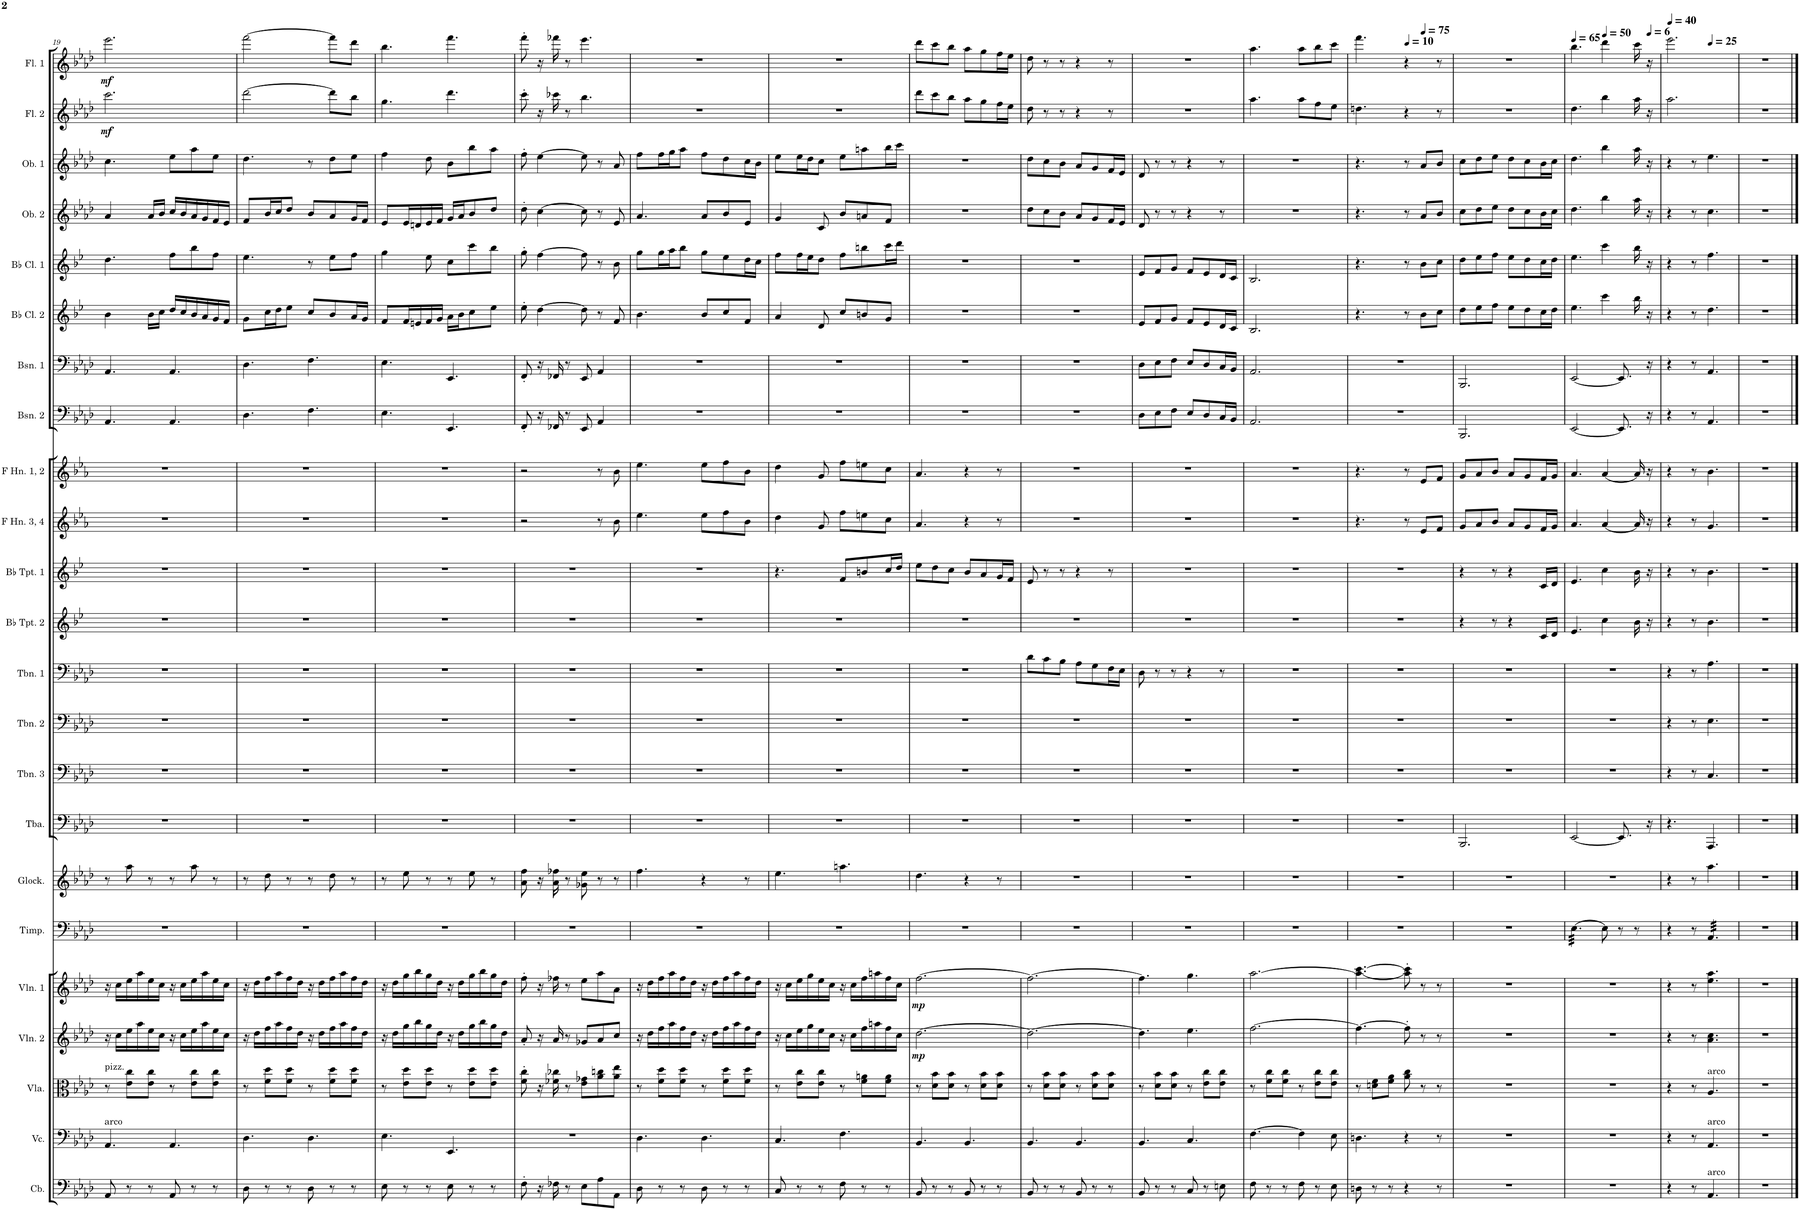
**kern	**kern	**kern	**kern	**dynam	**kern	**dynam	**kern	**kern	**kern	**kern	**kern	**kern	**kern	**kern	**kern	**kern	**kern	**kern	**kern	**kern	**kern	**kern	**kern	**dynam	**kern	**dynam
*part23	*part22	*part21	*part20	*part20	*part19	*part19	*part18	*part17	*part16	*part15	*part14	*part13	*part12	*part11	*part10	*part9	*part8	*part7	*part6	*part5	*part4	*part3	*part2	*part2	*part1	*part1
*staff23	*staff22	*staff21	*staff20	*staff20	*staff19	*staff19	*staff18	*staff17	*staff16	*staff15	*staff14	*staff13	*staff12	*staff11	*staff10	*staff9	*staff8	*staff7	*staff6	*staff5	*staff4	*staff3	*staff2	*staff2	*staff1	*staff1
*I"低音提琴	*I"大提琴	*I"中提琴	*I"小提琴 2	*	*I"小提琴 1	*	*I"定音鼓	*I"钟琴	*I"大号	*I"长号 3	*I"长号 2	*I"长号 1	*I"降B调小号 2	*I"降B调小号 1	*I"F调圆号 3, 4	*I"F调圆号 1, 2	*I"大管 2	*I"大管 1	*I"降B调单簧管 2	*I"降B调单簧管 1	*I"双簧管 2	*I"双簧管 1	*I"长笛 2	*	*I"长笛 1	*
!!LO:PB:g=z
*clefF4	*clefF4	*clefC3	*clefG2	*	*clefG2	*	*clefF4	*clefG2	*clefF4	*clefF4	*clefF4	*clefF4	*clefG2	*clefG2	*clefG2	*clefG2	*clefF4	*clefF4	*clefG2	*clefG2	*clefG2	*clefG2	*clefG2	*	*clefG2	*
*Trd7c12	*	*	*	*	*	*	*	*Trd-14c-24	*	*	*	*	*Trd1c2	*Trd1c2	*Trd4c7	*Trd4c7	*	*	*Trd1c2	*Trd1c2	*	*	*	*	*	*
*k[b-e-a-d-]	*k[b-e-a-d-]	*k[b-e-a-d-]	*k[b-e-a-d-]	*	*k[b-e-a-d-]	*	*k[b-e-a-d-]	*k[b-e-a-d-]	*k[b-e-a-d-]	*k[b-e-a-d-]	*k[b-e-a-d-]	*k[b-e-a-d-]	*k[b-e-]	*k[b-e-]	*k[b-e-a-]	*k[b-e-a-]	*k[b-e-a-d-]	*k[b-e-a-d-]	*k[b-e-]	*k[b-e-]	*k[b-e-a-d-]	*k[b-e-a-d-]	*k[b-e-a-d-]	*	*k[b-e-a-d-]	*
*M6/8	*M6/8	*M6/8	*M6/8	*	*M6/8	*	*M6/8	*M6/8	*M6/8	*M6/8	*M6/8	*M6/8	*M6/8	*M6/8	*M6/8	*M6/8	*M6/8	*M6/8	*M6/8	*M6/8	*M6/8	*M6/8	*M6/8	*	*M6/8	*
=19	=19	=19	=19	=19	=19	=19	=19	=19	=19	=19	=19	=19	=19	=19	=19	=19	=19	=19	=19	=19	=19	=19	=19	=19	=19	=19
!	!	!LO:TX:a:t=pizz.	!	!	!	!	!	!	!	!	!	!	!	!	!	!	!	!	!	!	!	!	!	!	!	!
!	!LO:TX:a:t=arco	!	!	!	!	!	!	!	!	!	!	!	!	!	!	!	!	!	!	!	!	!	!	!	!	!
!	!	!	!	!	!	!	!	!	!	!	!	!	!	!	!	!	!	!	!	!	!	!	!	!LO:DY:b	!	!LO:DY:b
8AA-/	4.AA-/	8r	16r	.	16r	.	2.r	8r	2.r	2.r	2.r	2.r	2.r	2.r	2.r	2.r	4.AA-/	4.AA-/	4b-\	4.dd\	4a-/	4.cc\	2.ccc\	mf	2.eee-\	mf
.	.	.	16cc\LL	.	16cc\LL	.	.	.	.	.	.	.	.	.	.	.	.	.	.	.	.	.	.	.	.	.
8r	.	8e-\ 8cc\L	16ee-\	.	16ee-\	.	.	8aa-\	.	.	.	.	.	.	.	.	.	.	.	.	.	.	.	.	.	.
.	.	.	16aa-\	.	16aa-\	.	.	.	.	.	.	.	.	.	.	.	.	.	.	.	.	.	.	.	.	.
8r	.	8e-\ 8cc\J	16ee-\	.	16ee-\	.	.	8r	.	.	.	.	.	.	.	.	.	.	16b-\LL	.	16a-/LL	.	.	.	.	.
.	.	.	16cc\JJ	.	16cc\JJ	.	.	.	.	.	.	.	.	.	.	.	.	.	16cc\JJ	.	16b-/JJ	.	.	.	.	.
8AA-/	4.AA-/	8r	16r	.	16r	.	.	8r	.	.	.	.	.	.	.	.	4.AA-/	4.AA-/	16dd/LL	8ff\L	16cc/LL	8ee-\L	.	.	.	.
.	.	.	16cc\LL	.	16cc\LL	.	.	.	.	.	.	.	.	.	.	.	.	.	16cc/	.	16b-/	.	.	.	.	.
8r	.	8e-\ 8cc\L	16ee-\	.	16ee-\	.	.	8aa-\	.	.	.	.	.	.	.	.	.	.	16b-/	8bb-\	16a-/	8aa-\	.	.	.	.
.	.	.	16aa-\	.	16aa-\	.	.	.	.	.	.	.	.	.	.	.	.	.	16a/	.	16g/	.	.	.	.	.
8r	.	8e-\ 8cc\J	16ee-\	.	16ee-\	.	.	8r	.	.	.	.	.	.	.	.	.	.	16g/	8ff\J	16f/	8ee-\J	.	.	.	.
.	.	.	16cc\JJ	.	16cc\JJ	.	.	.	.	.	.	.	.	.	.	.	.	.	16f/JJ	.	16e-/JJ	.	.	.	.	.
=20	=20	=20	=20	=20	=20	=20	=20	=20	=20	=20	=20	=20	=20	=20	=20	=20	=20	=20	=20	=20	=20	=20	=20	=20	=20	=20
8D-\	4.D-\	8r	16r	.	16r	.	2.r	8r	2.r	2.r	2.r	2.r	2.r	2.r	2.r	2.r	4.D-\	4.D-\	8g\L	4.ee-\	8f/L	4.dd-\	[2ddd-\	.	[2fff\	.
.	.	.	16dd-\LL	.	16dd-\LL	.	.	.	.	.	.	.	.	.	.	.	.	.	.	.	.	.	.	.	.	.
8r	.	8f\ 8dd-\L	16ff\	.	16ff\	.	.	8dd-\	.	.	.	.	.	.	.	.	.	.	16cc\L	.	16b-/L	.	.	.	.	.
.	.	.	16aa-\	.	16aa-\	.	.	.	.	.	.	.	.	.	.	.	.	.	16dd\J	.	16cc/J	.	.	.	.	.
8r	.	8f\ 8dd-\J	16ff\	.	16ff\	.	.	8r	.	.	.	.	.	.	.	.	.	.	8ee-\J	.	8dd-/J	.	.	.	.	.
.	.	.	16dd-\JJ	.	16dd-\JJ	.	.	.	.	.	.	.	.	.	.	.	.	.	.	.	.	.	.	.	.	.
8D-\	4.D-\	8r	16r	.	16r	.	.	8r	.	.	.	.	.	.	.	.	4.F\	4.F\	8cc/L	8r	8b-/L	8r	.	.	.	.
.	.	.	16dd-\LL	.	16dd-\LL	.	.	.	.	.	.	.	.	.	.	.	.	.	.	.	.	.	.	.	.	.
8r	.	8f\ 8dd-\L	16ff\	.	16ff\	.	.	8dd-\	.	.	.	.	.	.	.	.	.	.	8b-/	8ee-\L	8a-/	8dd-\L	8ddd-\L]	.	8fff\L]	.
.	.	.	16aa-\	.	16aa-\	.	.	.	.	.	.	.	.	.	.	.	.	.	.	.	.	.	.	.	.	.
8r	.	8f\ 8dd-\J	16ff\	.	16ff\	.	.	8r	.	.	.	.	.	.	.	.	.	.	16a/L	8ff\J	16g/L	8ee-\J	8bb-\J	.	8ddd-\J	.
.	.	.	16dd-\JJ	.	16dd-\JJ	.	.	.	.	.	.	.	.	.	.	.	.	.	16g/JJ	.	16f/JJ	.	.	.	.	.
=21	=21	=21	=21	=21	=21	=21	=21	=21	=21	=21	=21	=21	=21	=21	=21	=21	=21	=21	=21	=21	=21	=21	=21	=21	=21	=21
8E-\	4.E-\	8r	16r	.	16r	.	2.r	8r	2.r	2.r	2.r	2.r	2.r	2.r	2.r	2.r	4.E-\	4.E-\	8f/L	4gg\	8e-/L	4ff\	4.gg\	.	4.bb-\	.
.	.	.	16dd-\LL	.	16dd-\LL	.	.	.	.	.	.	.	.	.	.	.	.	.	.	.	.	.	.	.	.	.
8r	.	8e-\ 8dd-\L	16gg\	.	16gg\	.	.	8ee-\	.	.	.	.	.	.	.	.	.	.	16f/L	.	16e-/L	.	.	.	.	.
.	.	.	16bb-\	.	16bb-\	.	.	.	.	.	.	.	.	.	.	.	.	.	16en/	.	16dn/	.	.	.	.	.
8r	.	8e-\ 8dd-\J	16gg\	.	16gg\	.	.	8r	.	.	.	.	.	.	.	.	.	.	16f/	8ee-\	16e-/	8dd-\	.	.	.	.
.	.	.	16dd-\JJ	.	16dd-\JJ	.	.	.	.	.	.	.	.	.	.	.	.	.	16g/JJ	.	16f/JJ	.	.	.	.	.
8E-\	4.EE-/	8r	16r	.	16r	.	.	8r	.	.	.	.	.	.	.	.	4.EE-/	4.EE-/	16a\LL	8cc\L	16g/LL	8b-\L	4.ddd-\	.	4.fff\	.
.	.	.	16dd-\LL	.	16dd-\LL	.	.	.	.	.	.	.	.	.	.	.	.	.	16b-\J	.	16a-/J	.	.	.	.	.
8r	.	8e-\ 8dd-\L	16gg\	.	16gg\	.	.	8ee-\	.	.	.	.	.	.	.	.	.	.	8cc\	8ccc\	8b-/	8bb-\	.	.	.	.
.	.	.	16bb-\	.	16bb-\	.	.	.	.	.	.	.	.	.	.	.	.	.	.	.	.	.	.	.	.	.
8r	.	8e-\ 8dd-\J	16gg\	.	16gg\	.	.	8r	.	.	.	.	.	.	.	.	.	.	8ee-\J	8bb-\J	8dd-/J	8aa-\J	.	.	.	.
.	.	.	16dd-\JJ	.	16dd-\JJ	.	.	.	.	.	.	.	.	.	.	.	.	.	.	.	.	.	.	.	.	.
=22	=22	=22	=22	=22	=22	=22	=22	=22	=22	=22	=22	=22	=22	=22	=22	=22	=22	=22	=22	=22	=22	=22	=22	=22	=22	=22
8F'\	2.r	8f\' 8cc\'	8a-'/	.	8ff'\	.	2.r	8a-\ 8ff\	2.r	2.r	2.r	2.r	2.r	2.r	2r	2r	8FF'/	8FF'/	8ee-'\	8gg'\	8dd-'\	8ff'\	8ccc'\	.	8fff'\	.
16r	.	16r	16r	.	16r	.	.	16r	.	.	.	.	.	.	.	.	16r	16r	[4dd\	[4ff\	[4cc\	[4ee-\	16r	.	16r	.
16F-X\	.	16f-X\ 16cc-X\	16a-/	.	16ff-X\	.	.	16a-\ 16ff-X\	.	.	.	.	.	.	.	.	16FF-X/	16FF-X/	.	.	.	.	16ccc-X\	.	16fff-X\	.
8r	.	8r	8r	.	8r	.	.	8r	.	.	.	.	.	.	.	.	8r	8r	.	.	.	.	8r	.	8r	.
8E-\L	.	8e-\ 8g-X\L	8g-X/L	.	8ee-\L	.	.	8g-X\ 8ee-\	.	.	.	.	.	.	.	.	8EE-/	8EE-/	8dd\]	8ff\]	8cc\]	8ee-\]	4.bb-\	.	4.eee-\	.
8A-\	.	8a-\ 8ccn\	8a-/	.	8aa-\	.	.	8r	.	.	.	.	.	.	8r	8r	4AA-/	4AA-/	8r	8r	8r	8r	.	.	.	.
8AA-\J	.	8a-\ 8ee-\J	8cc/J	.	8a-\J	.	.	8r	.	.	.	.	.	.	8b-\	8b-\	.	.	8f/	8b-\	8e-/	8a-/	.	.	.	.
=23	=23	=23	=23	=23	=23	=23	=23	=23	=23	=23	=23	=23	=23	=23	=23	=23	=23	=23	=23	=23	=23	=23	=23	=23	=23	=23
8D-\	4.D-\	8r	16r	.	16r	.	2.r	4.ff\	2.r	2.r	2.r	2.r	2.r	2.r	4.ee-\	4.ee-\	2.r	2.r	4.b-\	8gg\L	4.a-/	8ff\L	2.r	.	2.r	.
.	.	.	16dd-\LL	.	16dd-\LL	.	.	.	.	.	.	.	.	.	.	.	.	.	.	.	.	.	.	.	.	.
8r	.	8f\ 8dd-\L	16ff\	.	16ff\	.	.	.	.	.	.	.	.	.	.	.	.	.	.	16gg\L	.	16ff\L	.	.	.	.
.	.	.	16aa-\	.	16aa-\	.	.	.	.	.	.	.	.	.	.	.	.	.	.	16aa\J	.	16gg\J	.	.	.	.
8r	.	8f\ 8dd-\J	16ff\	.	16ff\	.	.	.	.	.	.	.	.	.	.	.	.	.	.	8bb-\J	.	8aa-\J	.	.	.	.
.	.	.	16dd-\JJ	.	16dd-\JJ	.	.	.	.	.	.	.	.	.	.	.	.	.	.	.	.	.	.	.	.	.
8D-\	4.D-\	8r	16r	.	16r	.	.	4r	.	.	.	.	.	.	8ee-\L	8ee-\L	.	.	8b-/L	8gg\L	8a-/L	8ff\L	.	.	.	.
.	.	.	16dd-\LL	.	16dd-\LL	.	.	.	.	.	.	.	.	.	.	.	.	.	.	.	.	.	.	.	.	.
8r	.	8f\ 8dd-\L	16ff\	.	16ff\	.	.	.	.	.	.	.	.	.	8ff\	8ff\	.	.	8cc/	8ee-\	8b-/	8dd-\	.	.	.	.
.	.	.	16aa-\	.	16aa-\	.	.	.	.	.	.	.	.	.	.	.	.	.	.	.	.	.	.	.	.	.
8r	.	8f\ 8dd-\J	16ff\	.	16ff\	.	.	8r	.	.	.	.	.	.	8b-\J	8b-\J	.	.	8f/J	16dd\L	8e-/J	16cc\L	.	.	.	.
.	.	.	16dd-\JJ	.	16dd-\JJ	.	.	.	.	.	.	.	.	.	.	.	.	.	.	16cc\JJ	.	16b-\JJ	.	.	.	.
=24	=24	=24	=24	=24	=24	=24	=24	=24	=24	=24	=24	=24	=24	=24	=24	=24	=24	=24	=24	=24	=24	=24	=24	=24	=24	=24
8C/	4.C/	8r	16r	.	16r	.	2.r	4.ee-\	2.r	2.r	2.r	2.r	2.r	4.r	4dd\	4dd\	2.r	2.r	4a/	8ff\L	4g/	8ee-\L	2.r	.	2.r	.
.	.	.	16cc\LL	.	16cc\LL	.	.	.	.	.	.	.	.	.	.	.	.	.	.	.	.	.	.	.	.	.
8r	.	8e-\ 8cc\L	16ee-\	.	16ee-\	.	.	.	.	.	.	.	.	.	.	.	.	.	.	16ff\L	.	16ee-\L	.	.	.	.
.	.	.	16gg\	.	16gg\	.	.	.	.	.	.	.	.	.	.	.	.	.	.	16ee-\J	.	16dd-\J	.	.	.	.
8r	.	8e-\ 8cc\J	16ee-\	.	16ee-\	.	.	.	.	.	.	.	.	.	8g/	8g/	.	.	8d/	8dd\J	8c/	8cc\J	.	.	.	.
.	.	.	16cc\JJ	.	16cc\JJ	.	.	.	.	.	.	.	.	.	.	.	.	.	.	.	.	.	.	.	.	.
8F\	4.F\	8r	16r	.	16r	.	.	4.aan\	.	.	.	.	.	8f/L	8ff\L	8ff\L	.	.	8cc/L	8ff\L	8b-/L	8ee-\L	.	.	.	.
.	.	.	16cc\LL	.	16cc\LL	.	.	.	.	.	.	.	.	.	.	.	.	.	.	.	.	.	.	.	.	.
8r	.	8f\ 8an\L	16ff\	.	16ff\	.	.	.	.	.	.	.	.	8bn/	8een\	8een\	.	.	8bn/	8bbn\	8an/	8aan\	.	.	.	.
.	.	.	16aan\	.	16aan\	.	.	.	.	.	.	.	.	.	.	.	.	.	.	.	.	.	.	.	.	.
8r	.	8f\ 8a\J	16ff\	.	16ff\	.	.	.	.	.	.	.	.	16cc/L	8cc\J	8cc\J	.	.	8g/J	16ccc\L	8f/J	16bb-\L	.	.	.	.
.	.	.	16cc\JJ	.	16cc\JJ	.	.	.	.	.	.	.	.	16dd/JJ	.	.	.	.	.	16ddd\JJ	.	16ccc\JJ	.	.	.	.
=25	=25	=25	=25	=25	=25	=25	=25	=25	=25	=25	=25	=25	=25	=25	=25	=25	=25	=25	=25	=25	=25	=25	=25	=25	=25	=25
!	!	!	!	!LO:DY:b	!	!LO:DY:b	!	!	!	!	!	!	!	!	!	!	!	!	!	!	!	!	!	!	!	!
8BB-/	4.BB-/	8r	[2.dd-\	mp	[2.ff\	mp	2.r	4.dd-\	2.r	2.r	2.r	2.r	2.r	8ee-\L	4.a-/	4.a-/	2.r	2.r	2.r	2.r	2.r	2.r	8ddd-\L	.	8ddd-\L	.
8r	.	8d-\ 8b-\L	.	.	.	.	.	.	.	.	.	.	.	8dd\	.	.	.	.	.	.	.	.	8ccc\	.	8ccc\	.
8r	.	8d-\ 8b-\J	.	.	.	.	.	.	.	.	.	.	.	8cc\J	.	.	.	.	.	.	.	.	8bb-\J	.	8bb-\J	.
8BB-/	4.BB-/	8r	.	.	.	.	.	4r	.	.	.	.	.	8b-/L	4r	4r	.	.	.	.	.	.	8aa-\L	.	8aa-\L	.
8r	.	8d-\ 8b-\L	.	.	.	.	.	.	.	.	.	.	.	8a/	.	.	.	.	.	.	.	.	8gg\	.	8gg\	.
8r	.	8d-\ 8b-\J	.	.	.	.	.	8r	.	.	.	.	.	16g/L	8r	8r	.	.	.	.	.	.	16ff\L	.	16ff\L	.
.	.	.	.	.	.	.	.	.	.	.	.	.	.	16f/JJ	.	.	.	.	.	.	.	.	16ee-\JJ	.	16ee-\JJ	.
=26	=26	=26	=26	=26	=26	=26	=26	=26	=26	=26	=26	=26	=26	=26	=26	=26	=26	=26	=26	=26	=26	=26	=26	=26	=26	=26
8BB-/	4.BB-/	8r	2.dd-\_	.	2.ff\_	.	2.r	2.r	2.r	2.r	2.r	8d-\L	2.r	8e-/	2.r	2.r	2.r	2.r	2.r	2.r	8dd-\L	8dd-\L	8dd-\	.	8dd-\	.
8r	.	8d-\ 8b-\L	.	.	.	.	.	.	.	.	.	8c\	.	8r	.	.	.	.	.	.	8cc\	8cc\	8r	.	8r	.
8r	.	8d-\ 8b-\J	.	.	.	.	.	.	.	.	.	8B-\J	.	8r	.	.	.	.	.	.	8b-\J	8b-\J	8r	.	8r	.
8BB-/	4.BB-/	8r	.	.	.	.	.	.	.	.	.	8A-\L	.	4r	.	.	.	.	.	.	8a-/L	8a-/L	4r	.	4r	.
8r	.	8d-\ 8b-\L	.	.	.	.	.	.	.	.	.	8G\	.	.	.	.	.	.	.	.	8g/	8g/	.	.	.	.
8r	.	8d-\ 8b-\J	.	.	.	.	.	.	.	.	.	16F\L	.	8r	.	.	.	.	.	.	16f/L	16f/L	8r	.	8r	.
.	.	.	.	.	.	.	.	.	.	.	.	16E-\JJ	.	.	.	.	.	.	.	.	16e-/JJ	16e-/JJ	.	.	.	.
=27	=27	=27	=27	=27	=27	=27	=27	=27	=27	=27	=27	=27	=27	=27	=27	=27	=27	=27	=27	=27	=27	=27	=27	=27	=27	=27
8BB-/	4.BB-/	8r	4.dd-\]	.	4.ff\]	.	2.r	2.r	2.r	2.r	2.r	8D-\	2.r	2.r	2.r	2.r	8D-\L	8D-\L	8e-/L	8e-/L	8d-/	8d-/	2.r	.	2.r	.
8r	.	8d-\ 8b-\L	.	.	.	.	.	.	.	.	.	8r	.	.	.	.	8E-\	8E-\	8f/	8f/	8r	8r	.	.	.	.
8r	.	8d-\ 8b-\J	.	.	.	.	.	.	.	.	.	8r	.	.	.	.	8F\J	8F\J	8g/J	8g/J	8r	8r	.	.	.	.
8C/	4.C/	8r	4.ee-\	.	4.gg\	.	.	.	.	.	.	4r	.	.	.	.	8E-/L	8E-/L	8f/L	8f/L	4r	4r	.	.	.	.
8r	.	8e-\ 8cc\L	.	.	.	.	.	.	.	.	.	.	.	.	.	.	8D-/	8D-/	8e-/	8e-/	.	.	.	.	.	.
8En\	.	8e-\ 8cc\J	.	.	.	.	.	.	.	.	.	8r	.	.	.	.	16C/L	16C/L	16d/L	16d/L	8r	8r	.	.	.	.
.	.	.	.	.	.	.	.	.	.	.	.	.	.	.	.	.	16BB-/JJ	16BB-/JJ	16c/JJ	16c/JJ	.	.	.	.	.	.
=28	=28	=28	=28	=28	=28	=28	=28	=28	=28	=28	=28	=28	=28	=28	=28	=28	=28	=28	=28	=28	=28	=28	=28	=28	=28	=28
8F\	[4.F\	8r	[2.ff\	.	[2.aa-\	.	2.r	2.r	2.r	2.r	2.r	2.r	2.r	2.r	2.r	2.r	2.AA-/	2.AA-/	2.B-/	2.B-/	2.r	2.r	4.aa-\	.	4.aa-\	.
8r	.	8f\ 8cc\L	.	.	.	.	.	.	.	.	.	.	.	.	.	.	.	.	.	.	.	.	.	.	.	.
8r	.	8f\ 8cc\J	.	.	.	.	.	.	.	.	.	.	.	.	.	.	.	.	.	.	.	.	.	.	.	.
8F\	4F\]	8r	.	.	.	.	.	.	.	.	.	.	.	.	.	.	.	.	.	.	.	.	8aa-\L	.	8aa-\L	.
8r	.	8e-\ 8cc\L	.	.	.	.	.	.	.	.	.	.	.	.	.	.	.	.	.	.	.	.	8ff\	.	8bb-\	.
8E-\	8E-\	8e-\ 8cc\J	.	.	.	.	.	.	.	.	.	.	.	.	.	.	.	.	.	.	.	.	8ee-\J	.	8ccc\J	.
=29	=29	=29	=29	=29	=29	=29	=29	=29	=29	=29	=29	=29	=29	=29	=29	=29	=29	=29	=29	=29	=29	=29	=29	=29	=29	=29
*	*	*	*	*	*	*	*	*	*	*	*	*	*	*	*	*	*	*	*	*	*	*	*	*	*^	*
8Dn\	4.Dn\	8r	4.ff\_	.	4.aa-\_ [4.ccc\	.	2.r	2.r	2.r	2.r	2.r	2.r	2.r	2.r	4.r	4.r	2.r	2.r	4.r	4.r	4.r	4.r	4.ddn\	.	4.fff\	2ryy	.
8r	.	8dn\ 8f\L	.	.	.	.	.	.	.	.	.	.	.	.	.	.	.	.	.	.	.	.	.	.	.	.	.
8r	.	8f\ 8a-\J	.	.	.	.	.	.	.	.	.	.	.	.	.	.	.	.	.	.	.	.	.	.	.	.	.
*	*	*	*	*	*	*	*	*	*	*	*	*	*	*	*	*	*	*	*	*	*	*	*	*	*MM10	*	*
4r	4r	8a-\ 8cc\	8ff'\]	.	8aa-\]' 8ccc\]'	.	.	.	.	.	.	.	.	.	8r	8r	.	.	8r	8r	8r	8r	4r	.	4r	.	.
*	*	*	*	*	*	*	*	*	*	*	*	*	*	*	*	*	*	*	*	*	*	*	*	*	*MM75	*	*
.	.	8r	8r	.	8r	.	.	.	.	.	.	.	.	.	8e-/L	8e-/L	.	.	8b-\L	8b-\L	8a-/L	8a-/L	.	.	.	4ryy	.
8r	8r	8r	8r	.	8r	.	.	.	.	.	.	.	.	.	8f/J	8f/J	.	.	8cc\J	8cc\J	8b-/J	8b-/J	8r	.	8r	.	.
*	*	*	*	*	*	*	*	*	*	*	*	*	*	*	*	*	*	*	*	*	*	*	*	*	*v	*v	*
=30	=30	=30	=30	=30	=30	=30	=30	=30	=30	=30	=30	=30	=30	=30	=30	=30	=30	=30	=30	=30	=30	=30	=30	=30	=30	=30
2.r	2.r	2.r	2.r	.	2.r	.	2.r	2.r	2.BBB-/	2.r	2.r	2.r	4r	4r	8g/L	8g/L	2.BBB-/	2.BBB-/	8dd\L	8dd\L	8cc\L	8cc\L	2.r	.	2.r	.
.	.	.	.	.	.	.	.	.	.	.	.	.	.	.	8a-/	8a-/	.	.	8ee-\	8ee-\	8dd-\	8dd-\	.	.	.	.
.	.	.	.	.	.	.	.	.	.	.	.	.	8r	8r	8b-/J	8b-/J	.	.	8ff\J	8ff\J	8ee-\J	8ee-\J	.	.	.	.
.	.	.	.	.	.	.	.	.	.	.	.	.	4r	4r	8a-/L	8a-/L	.	.	8ee-\L	8ee-\L	8dd-\L	8dd-\L	.	.	.	.
.	.	.	.	.	.	.	.	.	.	.	.	.	.	.	8g/	8g/	.	.	8dd\	8dd\	8cc\	8cc\	.	.	.	.
.	.	.	.	.	.	.	.	.	.	.	.	.	16c/LL	16c/LL	16f/L	16f/L	.	.	16cc\L	16cc\L	16b-\L	16b-\L	.	.	.	.
.	.	.	.	.	.	.	.	.	.	.	.	.	16d/JJ	16d/JJ	16g/JJ	16g/JJ	.	.	16dd\JJ	16dd\JJ	16cc\JJ	16cc\JJ	.	.	.	.
=31	=31	=31	=31	=31	=31	=31	=31	=31	=31	=31	=31	=31	=31	=31	=31	=31	=31	=31	=31	=31	=31	=31	=31	=31	=31	=31
*	*	*	*	*	*	*	*	*	*	*	*	*	*	*	*	*	*	*	*	*	*	*	*	*	*MM65	*
*	*	*	*	*	*	*	*tremolo	*	*	*	*	*	*	*	*	*	*	*	*	*	*	*	*	*	*	*
2.r	2.r	2.r	2.r	.	2.r	.	[32E-\LLL	2.r	[2EE-/	2.r	2.r	2.r	4.e-/	4.e-/	4.a-/	4.a-/	[2EE-/	[2EE-/	4.ee-\	4.ee-\	4.dd-\	4.dd-\	4.dd-\	.	4.bb-\	.
.	.	.	.	.	.	.	32E-\	.	.	.	.	.	.	.	.	.	.	.	.	.	.	.	.	.	.	.
.	.	.	.	.	.	.	32E-\	.	.	.	.	.	.	.	.	.	.	.	.	.	.	.	.	.	.	.
.	.	.	.	.	.	.	32E-\	.	.	.	.	.	.	.	.	.	.	.	.	.	.	.	.	.	.	.
.	.	.	.	.	.	.	32E-\	.	.	.	.	.	.	.	.	.	.	.	.	.	.	.	.	.	.	.
.	.	.	.	.	.	.	32E-\	.	.	.	.	.	.	.	.	.	.	.	.	.	.	.	.	.	.	.
.	.	.	.	.	.	.	32E-\	.	.	.	.	.	.	.	.	.	.	.	.	.	.	.	.	.	.	.
.	.	.	.	.	.	.	32E-\	.	.	.	.	.	.	.	.	.	.	.	.	.	.	.	.	.	.	.
.	.	.	.	.	.	.	32E-\	.	.	.	.	.	.	.	.	.	.	.	.	.	.	.	.	.	.	.
.	.	.	.	.	.	.	32E-\	.	.	.	.	.	.	.	.	.	.	.	.	.	.	.	.	.	.	.
.	.	.	.	.	.	.	32E-\	.	.	.	.	.	.	.	.	.	.	.	.	.	.	.	.	.	.	.
.	.	.	.	.	.	.	32E-\JJJ	.	.	.	.	.	.	.	.	.	.	.	.	.	.	.	.	.	.	.
*	*	*	*	*	*	*	*Xtremolo	*	*	*	*	*	*	*	*	*	*	*	*	*	*	*	*	*	*	*
*	*	*	*	*	*	*	*	*	*	*	*	*	*	*	*	*	*	*	*	*	*	*	*	*	*MM50	*
.	.	.	.	.	.	.	8E-\]	.	.	.	.	.	4cc\	4cc\	[4a-/	[4a-/	.	.	4ccc\	4ccc\	4bb-\	4bb-\	4bb-\	.	4ddd-\	.
.	.	.	.	.	.	.	8r	.	8.EE-/]	.	.	.	.	.	.	.	8.EE-/]	8.EE-/]	.	.	.	.	.	.	.	.
.	.	.	.	.	.	.	8r	.	.	.	.	.	16b-\	16b-\	16a-/]	16a-/]	.	.	16bb-\	16bb-\	16aa-\	16aa-\	16aa-\	.	16ccc\	.
*	*	*	*	*	*	*	*	*	*	*	*	*	*	*	*	*	*	*	*	*	*	*	*	*	*MM6	*
.	.	.	.	.	.	.	.	.	16r	.	.	.	16r	16r	16r	16r	16r	16r	16r	16r	16r	16r	16r	.	16r	.
=32	=32	=32	=32	=32	=32	=32	=32	=32	=32	=32	=32	=32	=32	=32	=32	=32	=32	=32	=32	=32	=32	=32	=32	=32	=32	=32
*	*	*	*	*	*	*	*	*	*	*	*	*	*	*	*	*	*	*	*	*	*	*	*	*	*MM40	*
*	*	*	*	*	*	*	*	*	*	*	*	*	*	*	*	*	*	*	*	*	*	*	*	*	*^	*
4r	4r	4r	4r	.	4r	.	4r	4r	4.r	4r	4r	4r	4r	4r	4r	4r	4r	4r	4r	4r	4r	4r	2.aa-\	.	2.eee-\	4.ryy	.
8r	8r	8r	8r	.	8r	.	8r	8r	.	8r	8r	8r	8r	8r	8r	8r	8r	8r	8r	8r	8r	8r	.	.	.	.	.
*	*	*	*	*	*	*	*	*	*	*	*	*	*	*	*	*	*	*	*	*	*	*	*	*	*MM25	*	*
!	!	!LO:TX:a:t=arco	!	!	!	!	!	!	!	!	!	!	!	!	!	!	!	!	!	!	!	!	!	!	!	!	!
!	!LO:TX:a:t=arco	!	!	!	!	!	!	!	!	!	!	!	!	!	!	!	!	!	!	!	!	!	!	!	!	!	!
!LO:TX:a:t=arco	!	!	!	!	!	!	!	!	!	!	!	!	!	!	!	!	!	!	!	!	!	!	!	!	!	!	!
*	*	*	*	*	*	*	*tremolo	*	*	*	*	*	*	*	*	*	*	*	*	*	*	*	*	*	*	*	*
4.AA-/	4.AA-/	4.A-/	4.a-\ 4.cc\	.	4.ee-\ 4.aa-\	.	32AA-/LLL	4.aa-\	4.AAA-/	4.C/	4.E-\	4.A-\	4.b-\	4.b-\	4.g/	4.b-\	4.AA-/	4.AA-/	4.dd\	4.ff\	4.cc\	4.ee-\	.	.	.	4.ryy	.
.	.	.	.	.	.	.	32AA-/	.	.	.	.	.	.	.	.	.	.	.	.	.	.	.	.	.	.	.	.
.	.	.	.	.	.	.	32AA-/	.	.	.	.	.	.	.	.	.	.	.	.	.	.	.	.	.	.	.	.
.	.	.	.	.	.	.	32AA-/	.	.	.	.	.	.	.	.	.	.	.	.	.	.	.	.	.	.	.	.
.	.	.	.	.	.	.	32AA-/	.	.	.	.	.	.	.	.	.	.	.	.	.	.	.	.	.	.	.	.
.	.	.	.	.	.	.	32AA-/	.	.	.	.	.	.	.	.	.	.	.	.	.	.	.	.	.	.	.	.
.	.	.	.	.	.	.	32AA-/	.	.	.	.	.	.	.	.	.	.	.	.	.	.	.	.	.	.	.	.
.	.	.	.	.	.	.	32AA-/	.	.	.	.	.	.	.	.	.	.	.	.	.	.	.	.	.	.	.	.
.	.	.	.	.	.	.	32AA-/	.	.	.	.	.	.	.	.	.	.	.	.	.	.	.	.	.	.	.	.
.	.	.	.	.	.	.	32AA-/	.	.	.	.	.	.	.	.	.	.	.	.	.	.	.	.	.	.	.	.
.	.	.	.	.	.	.	32AA-/	.	.	.	.	.	.	.	.	.	.	.	.	.	.	.	.	.	.	.	.
.	.	.	.	.	.	.	32AA-/JJJ	.	.	.	.	.	.	.	.	.	.	.	.	.	.	.	.	.	.	.	.
*	*	*	*	*	*	*	*Xtremolo	*	*	*	*	*	*	*	*	*	*	*	*	*	*	*	*	*	*	*	*
*	*	*	*	*	*	*	*	*	*	*	*	*	*	*	*	*	*	*	*	*	*	*	*	*	*v	*v	*
=33	=33	=33	=33	=33	=33	=33	=33	=33	=33	=33	=33	=33	=33	=33	=33	=33	=33	=33	=33	=33	=33	=33	=33	=33	=33	=33
2.r	2.r	2.r	2.r	.	2.r	.	2.r	2.r	2.r	2.r	2.r	2.r	2.r	2.r	2.r	2.r	2.r	2.r	2.r	2.r	2.r	2.r	2.r	.	2.r	.
==	==	==	==	==	==	==	==	==	==	==	==	==	==	==	==	==	==	==	==	==	==	==	==	==	==	==
*-	*-	*-	*-	*-	*-	*-	*-	*-	*-	*-	*-	*-	*-	*-	*-	*-	*-	*-	*-	*-	*-	*-	*-	*-	*-	*-
